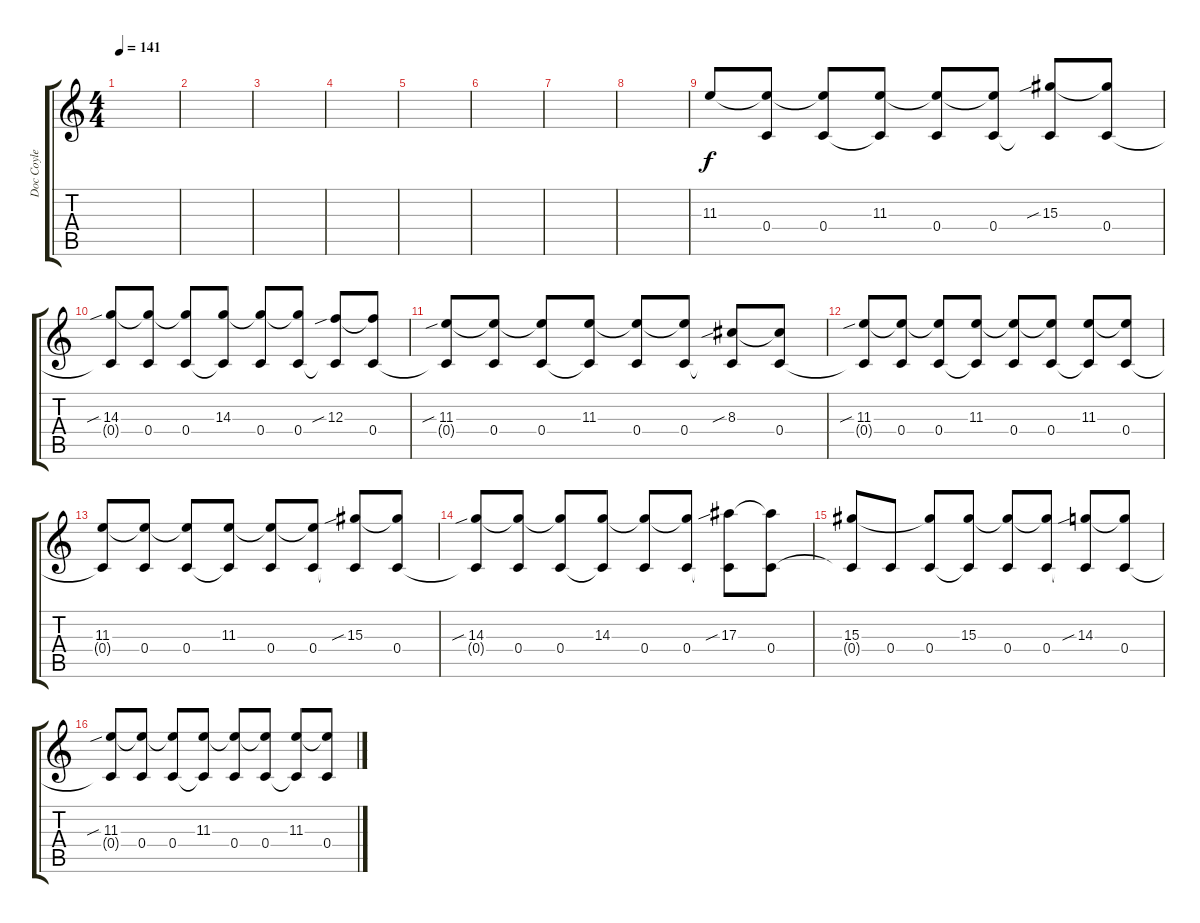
\track ("Doc Coyle (Intro Guitar 2)" "Doc Coyle ") {instrument acousticguitarnylon}
\staff {score tabs}
\tuning (D4 A3 F3 C3 G2 C2) {hide}
\ts (4 4)
\tempo 141
\clef g2
\ks c
|
|
|
|
|
|
|
|
11.3.8 (11.3{t} 0.4).8 (11.3{t} 0.4).8 (11.3 0.4{t}).8 (11.3{t} 0.4).8 (11.3{t} 0.4).8 (15.3{sib} 0.4{t}).8 (15.3{t} 0.4).8 |
(14.3{sib} 0.4{t}).8 (14.3{t} 0.4).8 (14.3{t} 0.4).8 (14.3 0.4{t}).8 (14.3{t} 0.4).8 (14.3{t} 0.4).8 (12.3{sib} 0.4{t}).8 (12.3{t} 0.4).8 |
(11.3{sib} 0.4{t}).8 (11.3{t} 0.4).8 (11.3{t} 0.4).8 (11.3 0.4{t}).8 (11.3{t} 0.4).8 (11.3{t} 0.4).8 (8.3{sib} 0.4{t}).8 (8.3{t} 0.4).8 |
(11.3{sib} 0.4{t}).8 (11.3{t} 0.4).8 (11.3{t} 0.4).8 (11.3 0.4{t}).8 (11.3{t} 0.4).8 (11.3{t} 0.4).8 (11.3 0.4{t}).8 (11.3{t} 0.4).8 |
(11.3 0.4{t}).8 (11.3{t} 0.4).8 (11.3{t} 0.4).8 (11.3 0.4{t}).8 (11.3{t} 0.4).8 (11.3{t} 0.4).8 (15.3{sib} 0.4{t}).8 (15.3{t} 0.4).8 |
(14.3{sib} 0.4{t}).8 (14.3{t} 0.4).8 (14.3{t} 0.4).8 (14.3 0.4{t}).8 (14.3{t} 0.4).8 (14.3{t} 0.4).8 (17.3{sib} 0.4{t}).8 (17.3{t} 0.4).8 |
(15.3 0.4{t}).8 0.4.8 (15.3{t} 0.4).8 (15.3 0.4{t}).8 (15.3{t} 0.4).8 (15.3{t} 0.4).8 (14.3{sib} 0.4{t}).8 (14.3{t} 0.4).8 |
(11.3{sib} 0.4{t}).8 (11.3{t} 0.4).8 (11.3{t} 0.4).8 (11.3 0.4{t}).8 (11.3{t} 0.4).8 (11.3{t} 0.4).8 (11.3 0.4{t}).8 (11.3{t} 0.4).8
